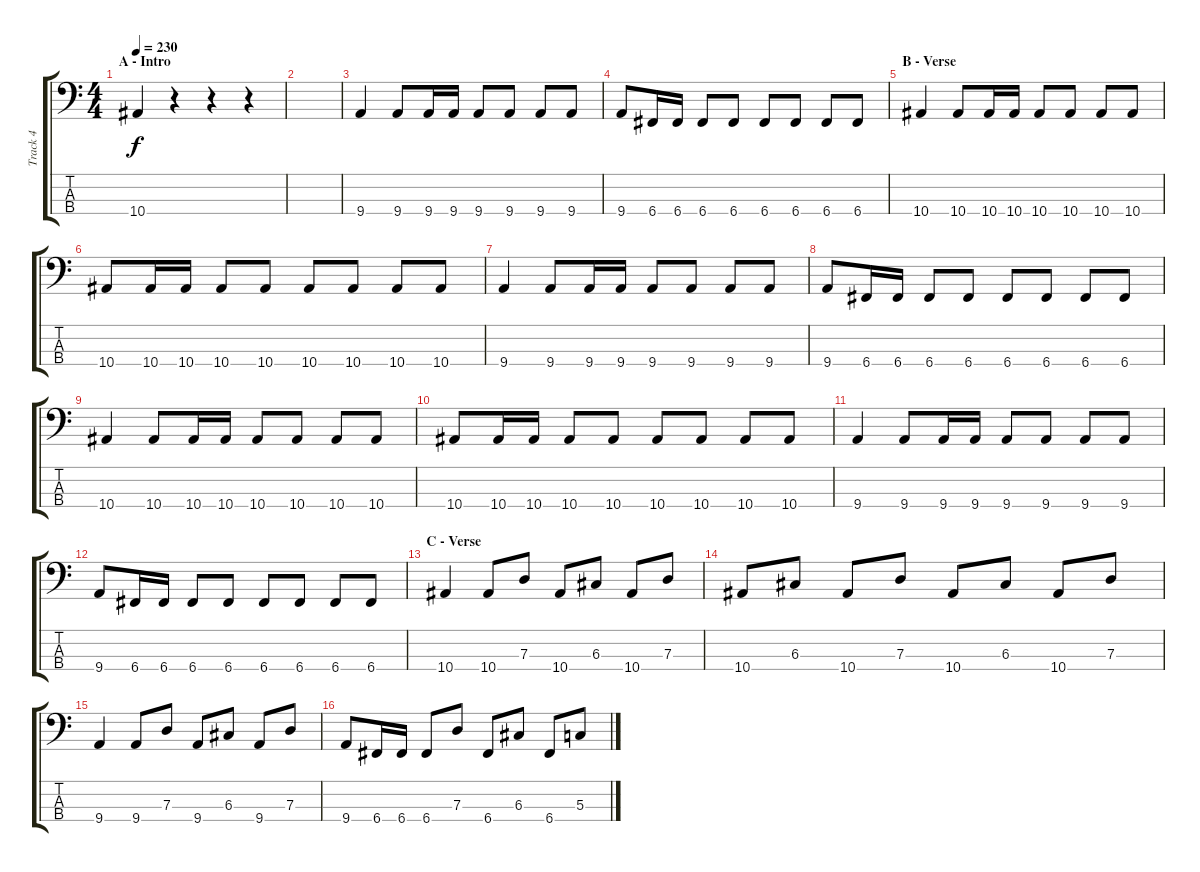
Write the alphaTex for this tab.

\track ("Track 4" "Track 4") {instrument electricbasspick}
\staff {score tabs}
\tuning (F2 C2 G1 C1) {hide}
\ts (4 4)
\section ("" "A - Intro")
\tempo 230
\clef f4
\ks c
10.4.4{dy f instrument electricbasspick} r.4 r.4 r.4 |
|
9.4.4 9.4.8 9.4.16 9.4.16 9.4.8 9.4.8 9.4.8 9.4.8 |
9.4.8 6.4.16 6.4.16 6.4.8 6.4.8 6.4.8 6.4.8 6.4.8 6.4.8 |
\section ("" "B - Verse")
10.4.4 10.4.8 10.4.16 10.4.16 10.4.8 10.4.8 10.4.8 10.4.8 |
10.4.8 10.4.16 10.4.16 10.4.8 10.4.8 10.4.8 10.4.8 10.4.8 10.4.8 |
9.4.4 9.4.8 9.4.16 9.4.16 9.4.8 9.4.8 9.4.8 9.4.8 |
9.4.8 6.4.16 6.4.16 6.4.8 6.4.8 6.4.8 6.4.8 6.4.8 6.4.8 |
10.4.4 10.4.8 10.4.16 10.4.16 10.4.8 10.4.8 10.4.8 10.4.8 |
10.4.8 10.4.16 10.4.16 10.4.8 10.4.8 10.4.8 10.4.8 10.4.8 10.4.8 |
9.4.4 9.4.8 9.4.16 9.4.16 9.4.8 9.4.8 9.4.8 9.4.8 |
9.4.8 6.4.16 6.4.16 6.4.8 6.4.8 6.4.8 6.4.8 6.4.8 6.4.8 |
\section ("" "C - Verse")
10.4.4 10.4.8 7.3.8 10.4.8 6.3.8 10.4.8 7.3.8 |
10.4.8 6.3.8 10.4.8 7.3.8 10.4.8 6.3.8 10.4.8 7.3.8 |
9.4.4 9.4.8 7.3.8 9.4.8 6.3.8 9.4.8 7.3.8 |
9.4.8 6.4.16 6.4.16 6.4.8 7.3.8 6.4.8 6.3.8 6.4.8 5.3.8
